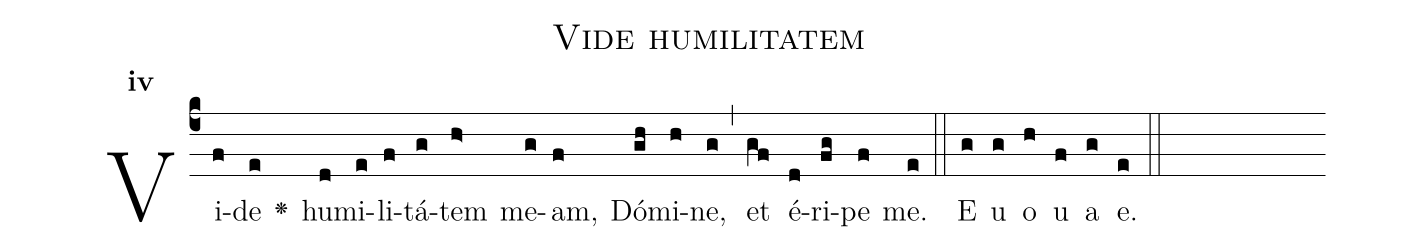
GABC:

name:Vide humilitatem;
office-part:Antiphona;
mode:4;
%%
initial-style: 1;
name: Vide humilitatem;
book: Antiphonae & Responsoria/Tomus III, p. 105;
occasion: Psalterium Hebdomada IV Feria V;
office-part: Hora media Ant 1;
user-notes: ;
commentary: ;
annotation: 4*e;
centering-scheme: english;
fontsize: 12;
font: OFLSortsMillGoudy;
height: 11;
width: 4.5;
%%
(c4)Vi(f)de(e) <v>\greheightstar</v>() hu(d)mi(e)li(f)tá(g)tem(h>) me(g)am,(f) Dó(gh)mi(h)ne,(g) (,) et(gf) é(d)ri(fg)pe(f) me.(e) (::)
E(g) u(g) o(h) u(f) a(g) e.(e) (::)
